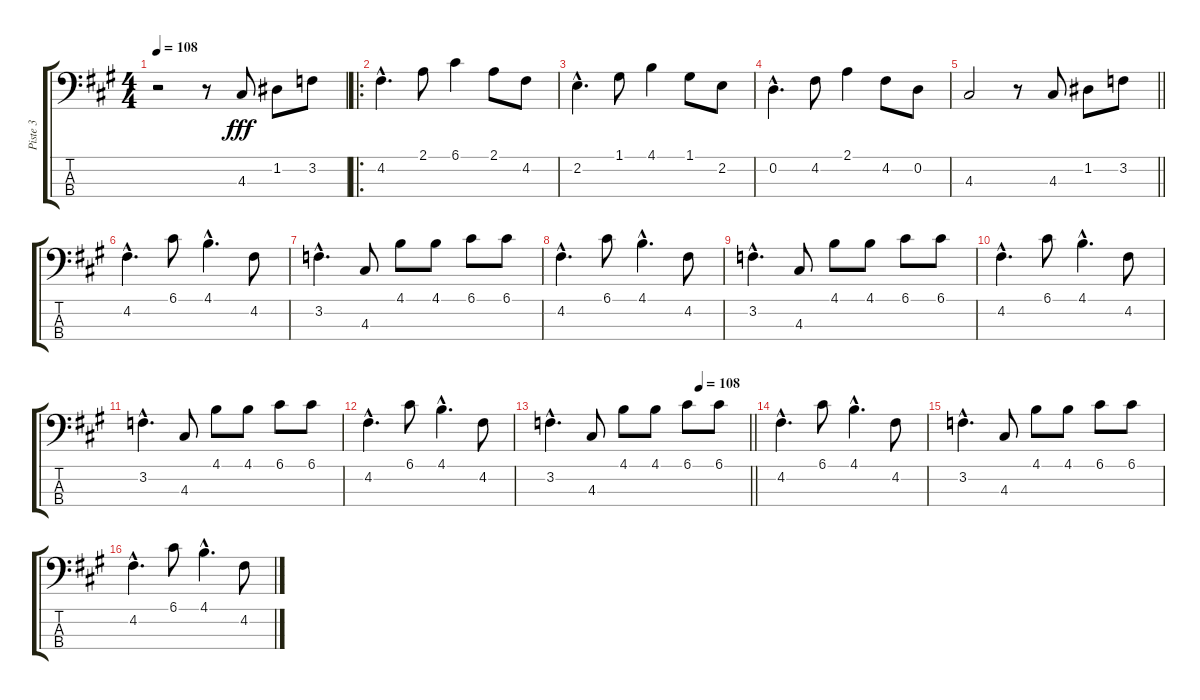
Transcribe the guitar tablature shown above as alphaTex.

\track ("Piste 3" "Piste 3") {instrument electricbassfinger}
\staff {score tabs}
\tuning (G2 D2 A1 E1) {hide}
\ts (4 4)
\tempo 108
\clef f4
\ks f#minor
r.2{dy fff instrument electricbassfinger} r.8 4.3.8 1.2.8 3.2.8 |
\ro
4.2{hac}.4{d} 2.1.8 6.1.4 2.1.8 4.2.8 |
2.2{hac}.4{d} 1.1.8 4.1.4 1.1.8 2.2.8 |
0.2{hac}.4{d} 4.2.8 2.1.4 4.2.8 0.2.8 |
\barLineRight lightlight
4.3.2 r.8 4.3.8 1.2.8 3.2.8 |
4.2{hac}.4{d} 6.1.8 4.1{hac}.4{d} 4.2.8 |
3.2{hac}.4{d} 4.3.8 4.1.8 4.1.8 6.1.8 6.1.8 |
4.2{hac}.4{d} 6.1.8 4.1{hac}.4{d} 4.2.8 |
3.2{hac}.4{d} 4.3.8 4.1.8 4.1.8 6.1.8 6.1.8 |
4.2{hac}.4{d} 6.1.8 4.1{hac}.4{d} 4.2.8 |
3.2{hac}.4{d} 4.3.8 4.1.8 4.1.8 6.1.8 6.1.8 |
4.2{hac}.4{d} 6.1.8 4.1{hac}.4{d} 4.2.8 |
\tempo (108 0.75)
\barLineRight lightlight
3.2{hac}.4{d} 4.3.8 4.1.8 4.1.8 6.1.8 6.1.8 |
4.2{hac}.4{d} 6.1.8 4.1{hac}.4{d} 4.2.8 |
3.2{hac}.4{d} 4.3.8 4.1.8 4.1.8 6.1.8 6.1.8 |
4.2{hac}.4{d} 6.1.8 4.1{hac}.4{d} 4.2.8
